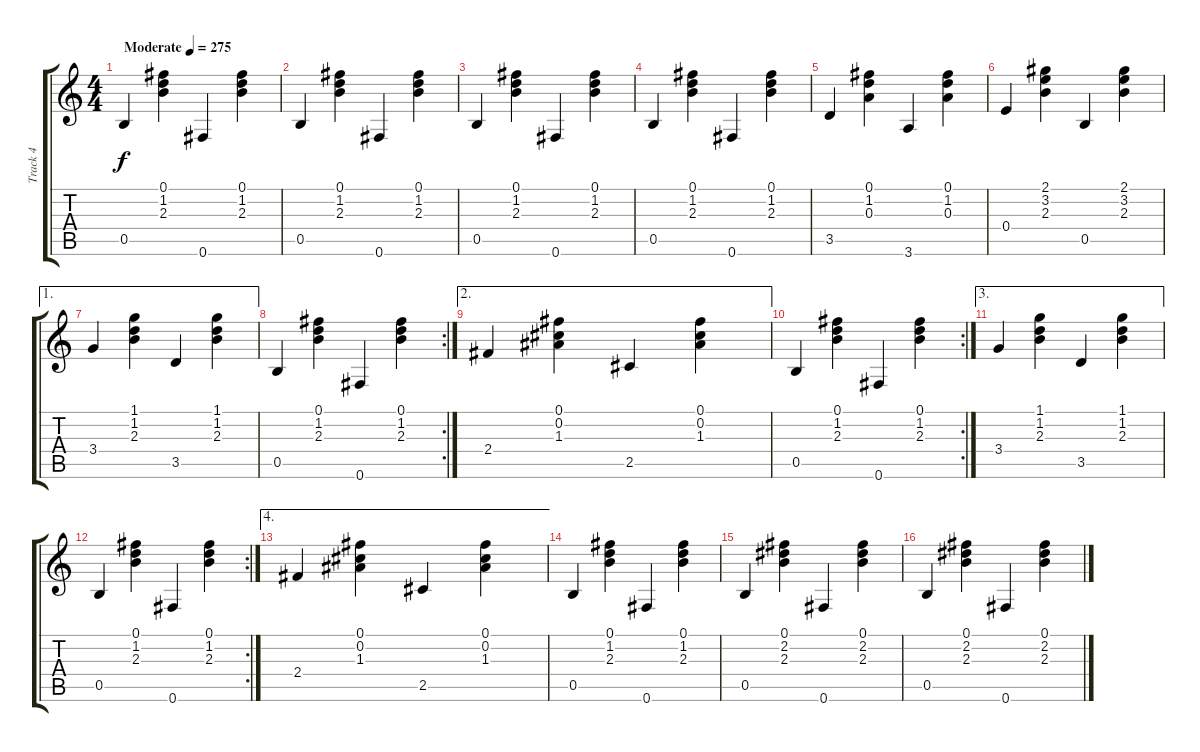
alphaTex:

\track ("Track 4" "Track 4") {instrument acousticguitarsteel}
\staff {score tabs}
\tuning (Gb4 Db4 A3 E3 B2 Gb2) {hide}
\ts (4 4)
\tempo (275 "Moderate")
\clef g2
\ks c
0.5.4{dy f instrument acousticguitarsteel} (0.1 1.2 2.3).4 0.6.4 (0.1 1.2 2.3).4 |
0.5.4 (0.1 1.2 2.3).4 0.6.4 (0.1 1.2 2.3).4 |
0.5.4 (0.1 1.2 2.3).4 0.6.4 (0.1 1.2 2.3).4 |
0.5.4 (0.1 1.2 2.3).4 0.6.4 (0.1 1.2 2.3).4 |
3.5.4 (0.1 1.2 0.3).4 3.6.4 (0.1 1.2 0.3).4 |
0.4.4 (2.1 3.2 2.3).4 0.5.4 (2.1 3.2 2.3).4 |
\ae 1
3.4.4 (1.1 1.2 2.3).4 3.5.4 (1.1 1.2 2.3).4 |
\rc 2
0.5.4 (0.1 1.2 2.3).4 0.6.4 (0.1 1.2 2.3).4 |
\ae 2
2.4.4 (0.1 0.2 1.3).4 2.5.4 (0.1 0.2 1.3).4 |
\rc 2
0.5.4 (0.1 1.2 2.3).4 0.6.4 (0.1 1.2 2.3).4 |
\ae 3
3.4.4 (1.1 1.2 2.3).4 3.5.4 (1.1 1.2 2.3).4 |
\rc 2
0.5.4 (0.1 1.2 2.3).4 0.6.4 (0.1 1.2 2.3).4 |
\ae 4
2.4.4 (0.1 0.2 1.3).4 2.5.4 (0.1 0.2 1.3).4 |
0.5.4 (0.1 1.2 2.3).4 0.6.4 (0.1 1.2 2.3).4 |
0.5.4 (0.1 2.2 2.3).4 0.6.4 (0.1 2.2 2.3).4 |
0.5.4 (0.1 2.2 2.3).4 0.6.4 (0.1 2.2 2.3).4
